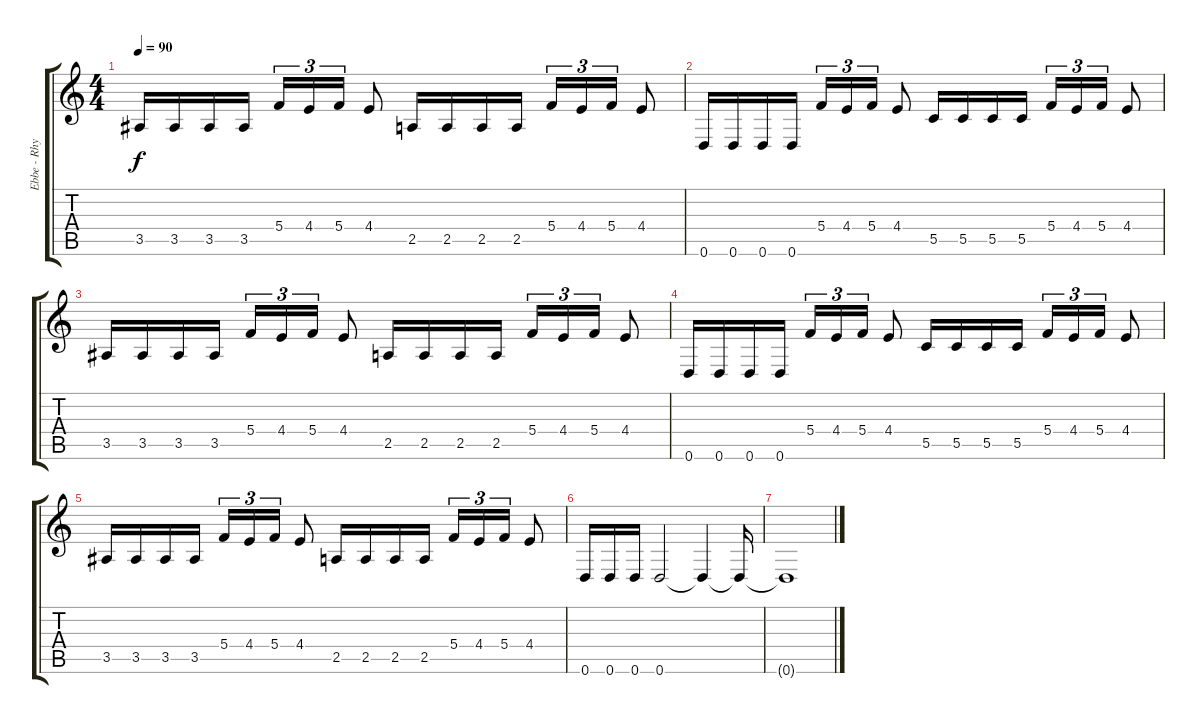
\track ("Ebbe - Rhythm Guitar" "Ebbe - Rhy") {instrument acousticguitarsteel}
\staff {score tabs}
\tuning (D4 A3 F3 C3 G2 D2) {hide}
\ts (4 4)
\tempo 90
\clef g2
\ks c
3.5.16{dy f} 3.5.16 3.5.16 3.5.16 5.4.16{tu (3 2)} 4.4.16{tu (3 2)} 5.4.16{tu (3 2)} 4.4.8 2.5.16 2.5.16 2.5.16 2.5.16 5.4.16{tu (3 2)} 4.4.16{tu (3 2)} 5.4.16{tu (3 2)} 4.4.8 |
0.6.16 0.6.16 0.6.16 0.6.16 5.4.16{tu (3 2)} 4.4.16{tu (3 2)} 5.4.16{tu (3 2)} 4.4.8 5.5.16 5.5.16 5.5.16 5.5.16 5.4.16{tu (3 2)} 4.4.16{tu (3 2)} 5.4.16{tu (3 2)} 4.4.8 |
3.5.16 3.5.16 3.5.16 3.5.16 5.4.16{tu (3 2)} 4.4.16{tu (3 2)} 5.4.16{tu (3 2)} 4.4.8 2.5.16 2.5.16 2.5.16 2.5.16 5.4.16{tu (3 2)} 4.4.16{tu (3 2)} 5.4.16{tu (3 2)} 4.4.8 |
0.6.16 0.6.16 0.6.16 0.6.16 5.4.16{tu (3 2)} 4.4.16{tu (3 2)} 5.4.16{tu (3 2)} 4.4.8 5.5.16 5.5.16 5.5.16 5.5.16 5.4.16{tu (3 2)} 4.4.16{tu (3 2)} 5.4.16{tu (3 2)} 4.4.8 |
3.5.16 3.5.16 3.5.16 3.5.16 5.4.16{tu (3 2)} 4.4.16{tu (3 2)} 5.4.16{tu (3 2)} 4.4.8 2.5.16 2.5.16 2.5.16 2.5.16 5.4.16{tu (3 2)} 4.4.16{tu (3 2)} 5.4.16{tu (3 2)} 4.4.8 |
0.6.16 0.6.16 0.6.16 0.6.2 0.6{t}.4 0.6{t}.16 |
0.6{t}.1
